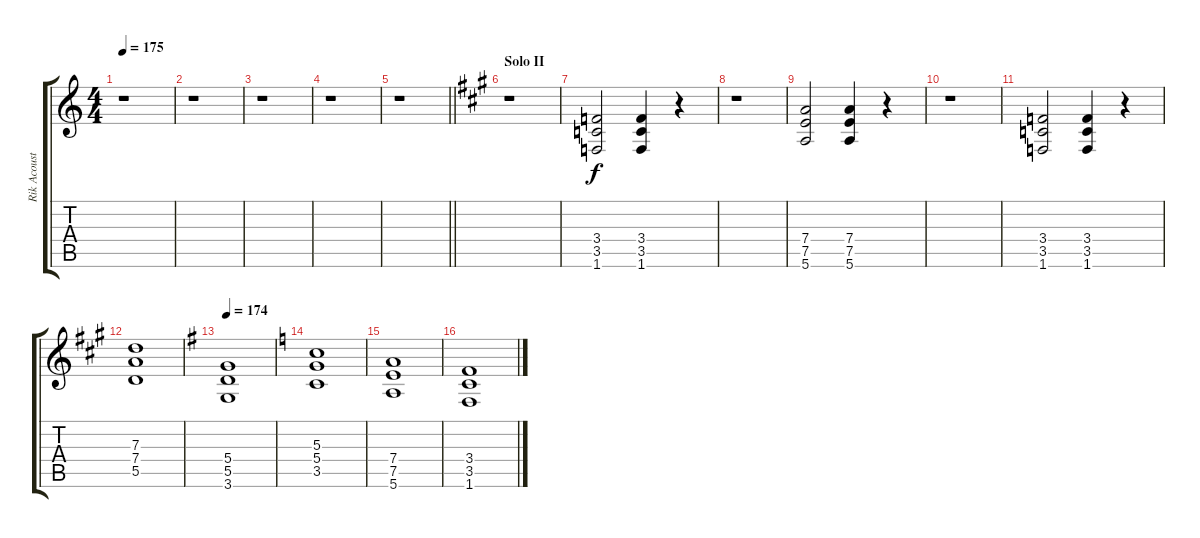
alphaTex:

\track ("Rik Acoustic (Rhythm)" "Rik Acoust") {instrument electricguitarclean}
\staff {score tabs}
\tuning (E4 B3 G3 D3 A2 E2) {hide}
\ts (4 4)
\tempo 175
\clef g2
\ks c
r.1{dy f} |
r.1 |
r.1 |
r.1 |
\barLineRight lightlight
r.1 |
\section ("" "Solo II")
\ks a
r.1 |
(3.4 3.5 1.6).2 (3.4 3.5 1.6).4 r.4 |
r.1 |
(7.4 7.5 5.6).2{volume 9 instrument electricguitarclean} (7.4 7.5 5.6).4 r.4 |
r.1 |
(3.4 3.5 1.6).2 (3.4 3.5 1.6).4 r.4 |
(7.3 7.4 5.5).1 |
\tempo 174
\ks g
(5.4 5.5 3.6).1 |
\ks c
(5.3 5.4 3.5).1 |
(7.4 7.5 5.6).1 |
(3.4 3.5 1.6).1
